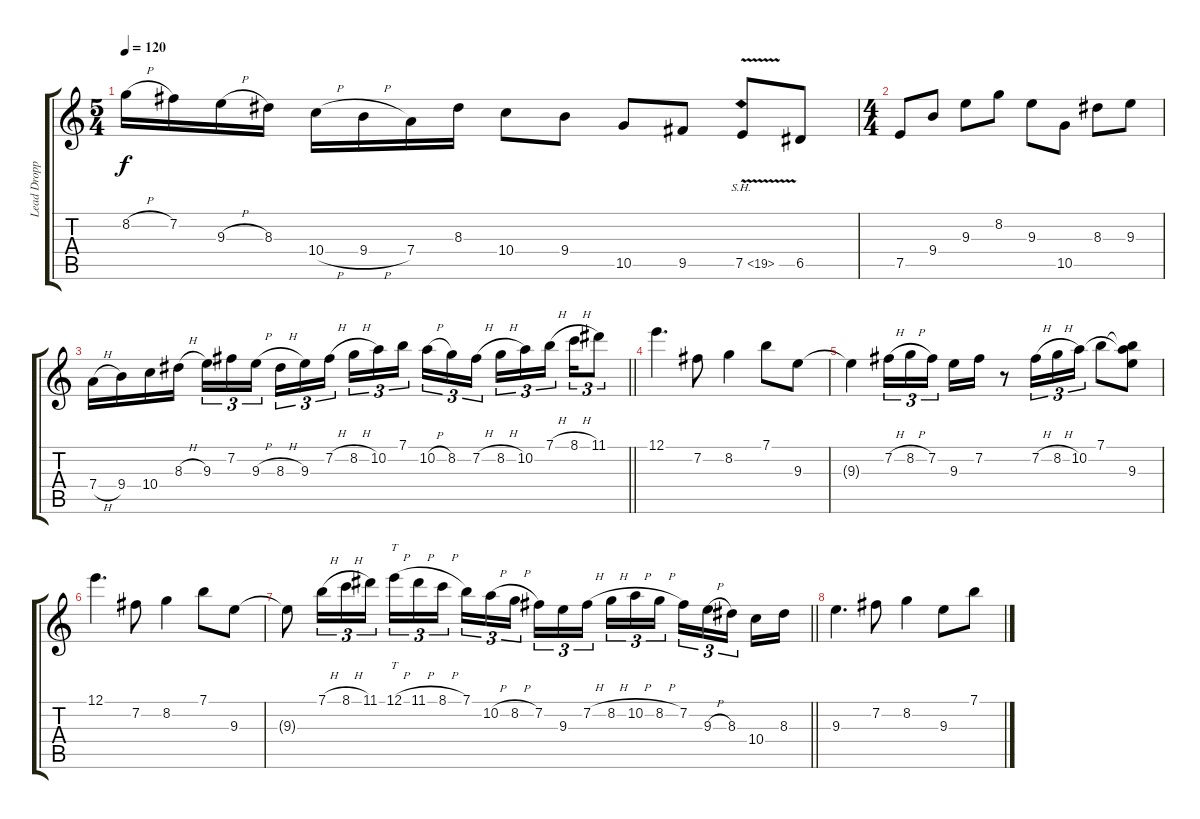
\track ("Lead Dropped D " "Lead Dropp") {instrument distortionguitar}
\staff {score tabs}
\tuning (E4 B3 G3 D3 A2 D2) {hide}
\ts (5 4)
\tempo 120
\clef g2
\ks c
8.2{h}.16{dy f} 7.2.16 9.3{h}.16 8.3.16 10.4{h}.16 9.4{h}.16 7.4.16 8.3.16 10.4.8 9.4.8 10.5.8 9.5.8 7.5{sh 12 v}.8 6.5.8 |
\ts (4 4)
7.5.8 9.4.8 9.3.8 8.2.8 9.3.8 10.5.8 8.3.8 9.3.8 |
\barLineRight lightlight
7.4{h}.16 9.4.16 10.4.16 8.3{h}.16 9.3.16{tu (3 2)} 7.2.16{tu (3 2)} 9.3{h}.16{tu (3 2) beam splitsecondary} 8.3{h}.16{tu (3 2)} 9.3.16{tu (3 2)} 7.2{h}.16{tu (3 2)} 8.2{h}.16{tu (3 2)} 10.2.16{tu (3 2)} 7.1.16{tu (3 2) beam splitsecondary} 10.2{h}.16{tu (3 2)} 8.2.16{tu (3 2)} 7.2{h}.16{tu (3 2)} 8.2{h}.16{tu (3 2)} 10.2.16{tu (3 2)} 7.1{h}.16{tu (3 2) beam splitsecondary} 8.1{h}.16{tu (3 2)} 11.1.8{tu (3 2)} |
12.1.4{d} 7.2.8 8.2.4 7.1.8 9.3.8 |
9.3{t}.4 7.2{h}.16{tu (3 2)} 8.2{h}.16{tu (3 2)} 7.2.16{tu (3 2) beam splitsecondary} 9.3.16 7.2.16 r.8 7.2{h}.16{tu (3 2)} 8.2{h}.16{tu (3 2)} 10.2.16{tu (3 2)} 7.1.8 (7.1{t} 10.2{t} 9.3).8 |
12.1.4{d} 7.2.8 8.2.4 7.1.8 9.3.8 |
\barLineRight lightlight
9.3{t}.8 7.1{h}.16{tu (3 2)} 8.1{h}.16{tu (3 2)} 11.1.16{tu (3 2)} 12.1{h}.16{tt tu (3 2)} 11.1{h}.16{tu (3 2)} 8.1{h}.16{tu (3 2) beam splitsecondary} 7.1.16{tu (3 2)} 10.2{h}.16{tu (3 2)} 8.2{h}.16{tu (3 2)} 7.2.16{tu (3 2)} 9.3.16{tu (3 2)} 7.2{h}.16{tu (3 2) beam splitsecondary} 8.2{h}.16{tu (3 2)} 10.2{h}.16{tu (3 2)} 8.2{h}.16{tu (3 2)} 7.2.16{tu (3 2)} 9.3{h}.16{tu (3 2)} 8.3.16{tu (3 2) beam splitsecondary} 10.4.16 8.3.16 |
9.3.4{d} 7.2.8 8.2.4 9.3.8 7.1.8
